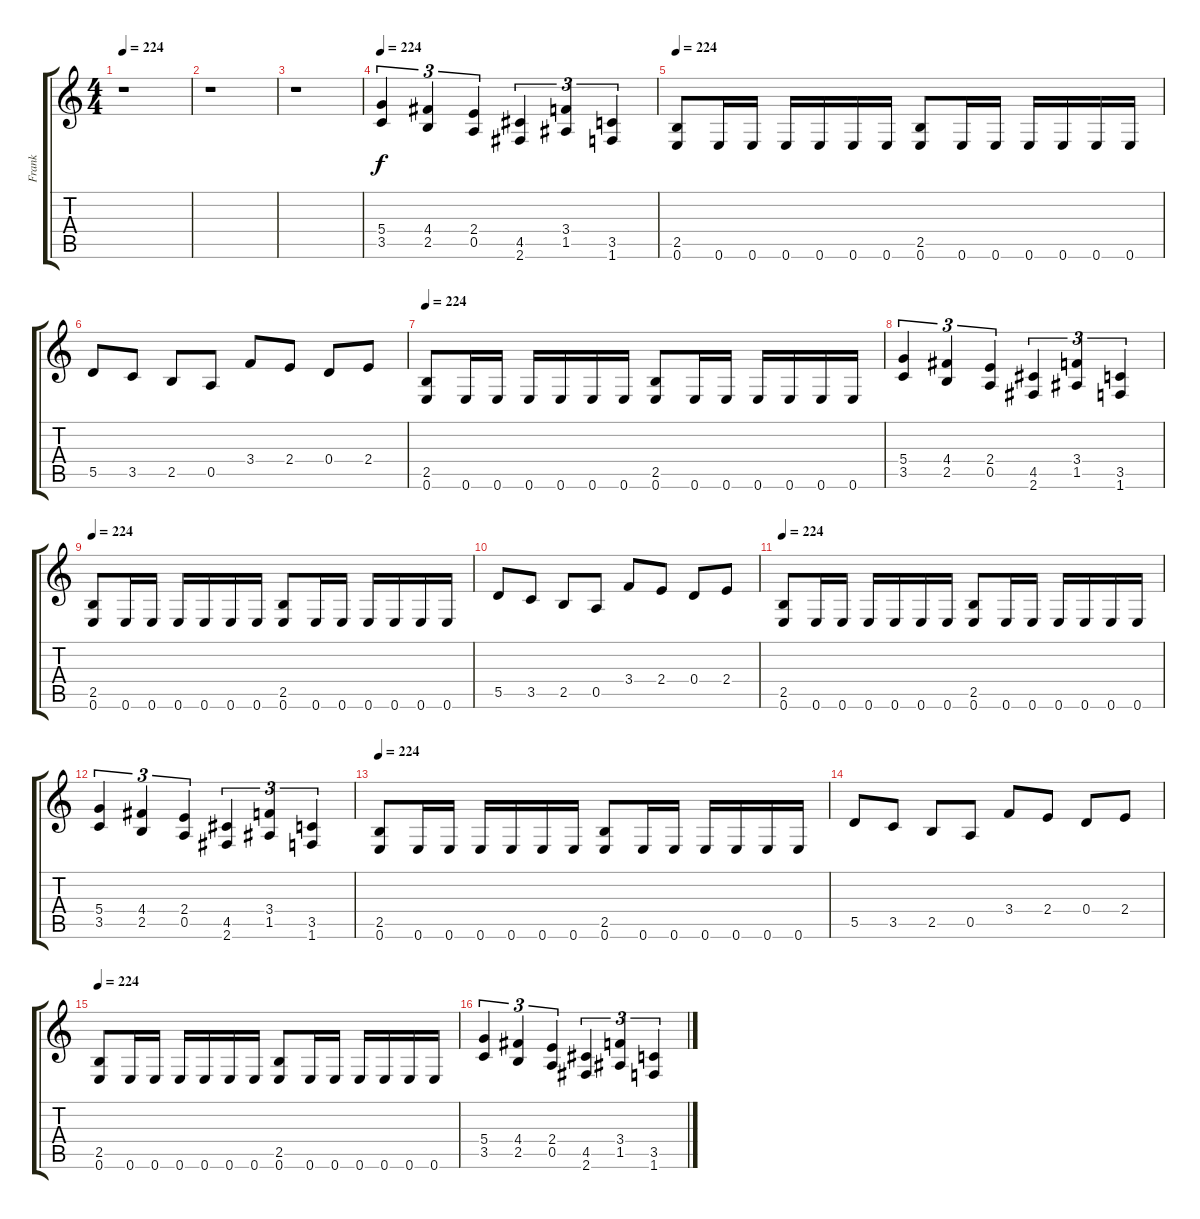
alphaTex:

\track ("Frank" "Frank") {instrument distortionguitar}
\staff {score tabs}
\tuning (E4 B3 G3 D3 A2 E2) {hide}
\ts (4 4)
\tempo 224
\clef g2
\ks c
r.1{dy f} |
r.1 |
r.1 |
\tempo 224
(5.4 3.5).4{tu (3 2)} (4.4 2.5).4{tu (3 2)} (2.4 0.5).4{tu (3 2)} (4.5 2.6).4{tu (3 2)} (3.4 1.5).4{tu (3 2)} (3.5 1.6).4{tu (3 2)} |
\tempo 224
(2.5 0.6).8 0.6.16 0.6.16 0.6.16 0.6.16 0.6.16 0.6.16 (2.5 0.6).8 0.6.16 0.6.16 0.6.16 0.6.16 0.6.16 0.6.16 |
5.5.8 3.5.8 2.5.8 0.5.8 3.4.8 2.4.8 0.4.8 2.4.8 |
\tempo 224
(2.5 0.6).8 0.6.16 0.6.16 0.6.16 0.6.16 0.6.16 0.6.16 (2.5 0.6).8 0.6.16 0.6.16 0.6.16 0.6.16 0.6.16 0.6.16 |
(5.4 3.5).4{tu (3 2)} (4.4 2.5).4{tu (3 2)} (2.4 0.5).4{tu (3 2)} (4.5 2.6).4{tu (3 2)} (3.4 1.5).4{tu (3 2)} (3.5 1.6).4{tu (3 2)} |
\tempo 224
(2.5 0.6).8 0.6.16 0.6.16 0.6.16 0.6.16 0.6.16 0.6.16 (2.5 0.6).8 0.6.16 0.6.16 0.6.16 0.6.16 0.6.16 0.6.16 |
5.5.8 3.5.8 2.5.8 0.5.8 3.4.8 2.4.8 0.4.8 2.4.8 |
\tempo 224
(2.5 0.6).8 0.6.16 0.6.16 0.6.16 0.6.16 0.6.16 0.6.16 (2.5 0.6).8 0.6.16 0.6.16 0.6.16 0.6.16 0.6.16 0.6.16 |
(5.4 3.5).4{tu (3 2)} (4.4 2.5).4{tu (3 2)} (2.4 0.5).4{tu (3 2)} (4.5 2.6).4{tu (3 2)} (3.4 1.5).4{tu (3 2)} (3.5 1.6).4{tu (3 2)} |
\tempo 224
(2.5 0.6).8 0.6.16 0.6.16 0.6.16 0.6.16 0.6.16 0.6.16 (2.5 0.6).8 0.6.16 0.6.16 0.6.16 0.6.16 0.6.16 0.6.16 |
5.5.8 3.5.8 2.5.8 0.5.8 3.4.8 2.4.8 0.4.8 2.4.8 |
\tempo 224
(2.5 0.6).8 0.6.16 0.6.16 0.6.16 0.6.16 0.6.16 0.6.16 (2.5 0.6).8 0.6.16 0.6.16 0.6.16 0.6.16 0.6.16 0.6.16 |
(5.4 3.5).4{tu (3 2)} (4.4 2.5).4{tu (3 2)} (2.4 0.5).4{tu (3 2)} (4.5 2.6).4{tu (3 2)} (3.4 1.5).4{tu (3 2)} (3.5 1.6).4{tu (3 2)}
